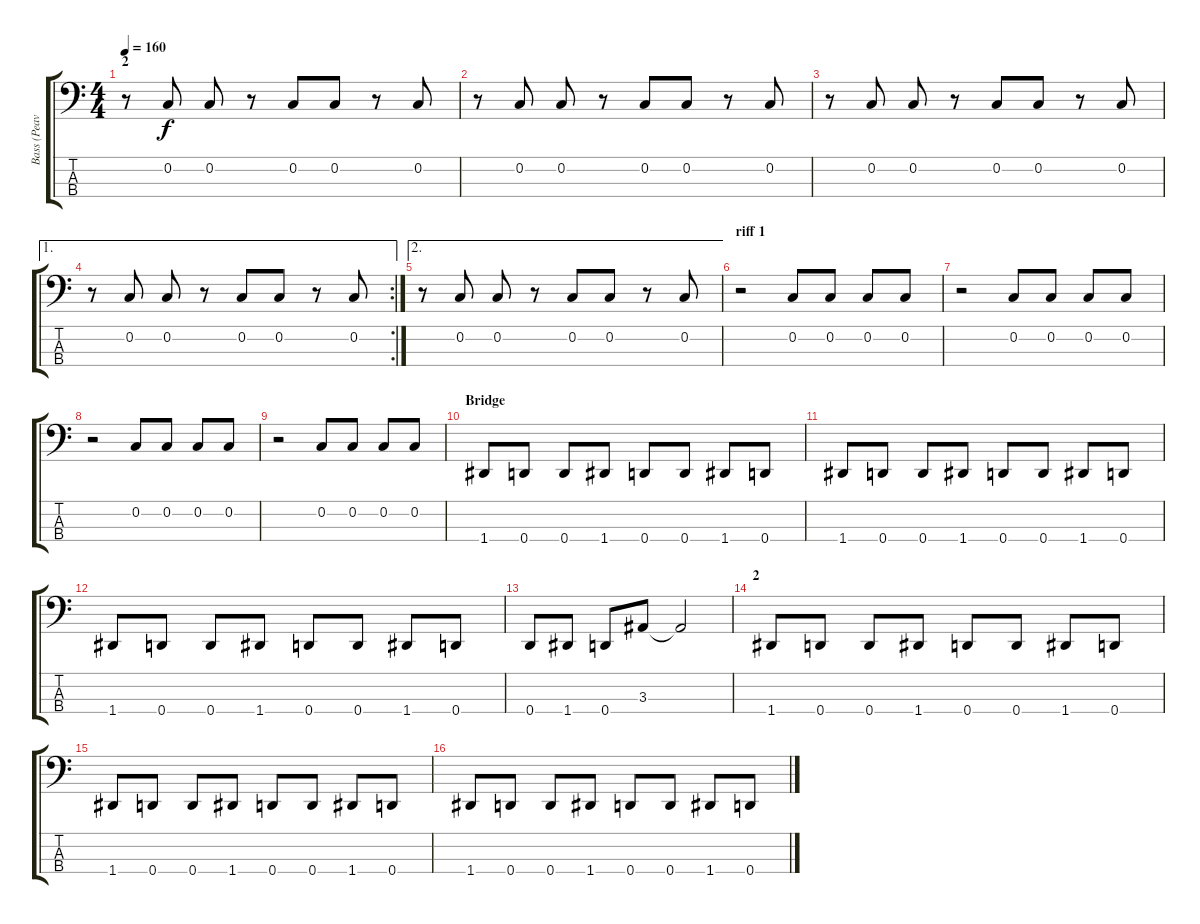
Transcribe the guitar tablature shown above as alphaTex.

\track ("Bass (Peavey Wagner)" "Bass (Peav") {instrument electricbasspick}
\staff {score tabs}
\tuning (F2 C2 G1 D1) {hide}
\ts (4 4)
\section ("" "2")
\tempo 160
\clef f4
\ks c
r.8{dy f} 0.2.8 0.2.8 r.8 0.2.8 0.2.8 r.8 0.2.8 |
r.8 0.2.8 0.2.8 r.8 0.2.8 0.2.8 r.8 0.2.8 |
r.8 0.2.8 0.2.8 r.8 0.2.8 0.2.8 r.8 0.2.8 |
\ae 1
\rc 2
r.8 0.2.8 0.2.8 r.8 0.2.8 0.2.8 r.8 0.2.8 |
\ae 2
r.8 0.2.8 0.2.8 r.8 0.2.8 0.2.8 r.8 0.2.8 |
\section ("" "riff 1")
r.2 0.2.8 0.2.8 0.2.8 0.2.8 |
r.2 0.2.8 0.2.8 0.2.8 0.2.8 |
r.2 0.2.8 0.2.8 0.2.8 0.2.8 |
r.2 0.2.8 0.2.8 0.2.8 0.2.8 |
\section ("" "Bridge")
1.4.8 0.4.8 0.4.8 1.4.8 0.4.8 0.4.8 1.4.8 0.4.8 |
1.4.8 0.4.8 0.4.8 1.4.8 0.4.8 0.4.8 1.4.8 0.4.8 |
1.4.8 0.4.8 0.4.8 1.4.8 0.4.8 0.4.8 1.4.8 0.4.8 |
0.4.8 1.4.8 0.4.8 3.3.8 3.3{t}.2 |
\section ("" "2")
1.4.8 0.4.8 0.4.8 1.4.8 0.4.8 0.4.8 1.4.8 0.4.8 |
1.4.8 0.4.8 0.4.8 1.4.8 0.4.8 0.4.8 1.4.8 0.4.8 |
1.4.8 0.4.8 0.4.8 1.4.8 0.4.8 0.4.8 1.4.8 0.4.8
